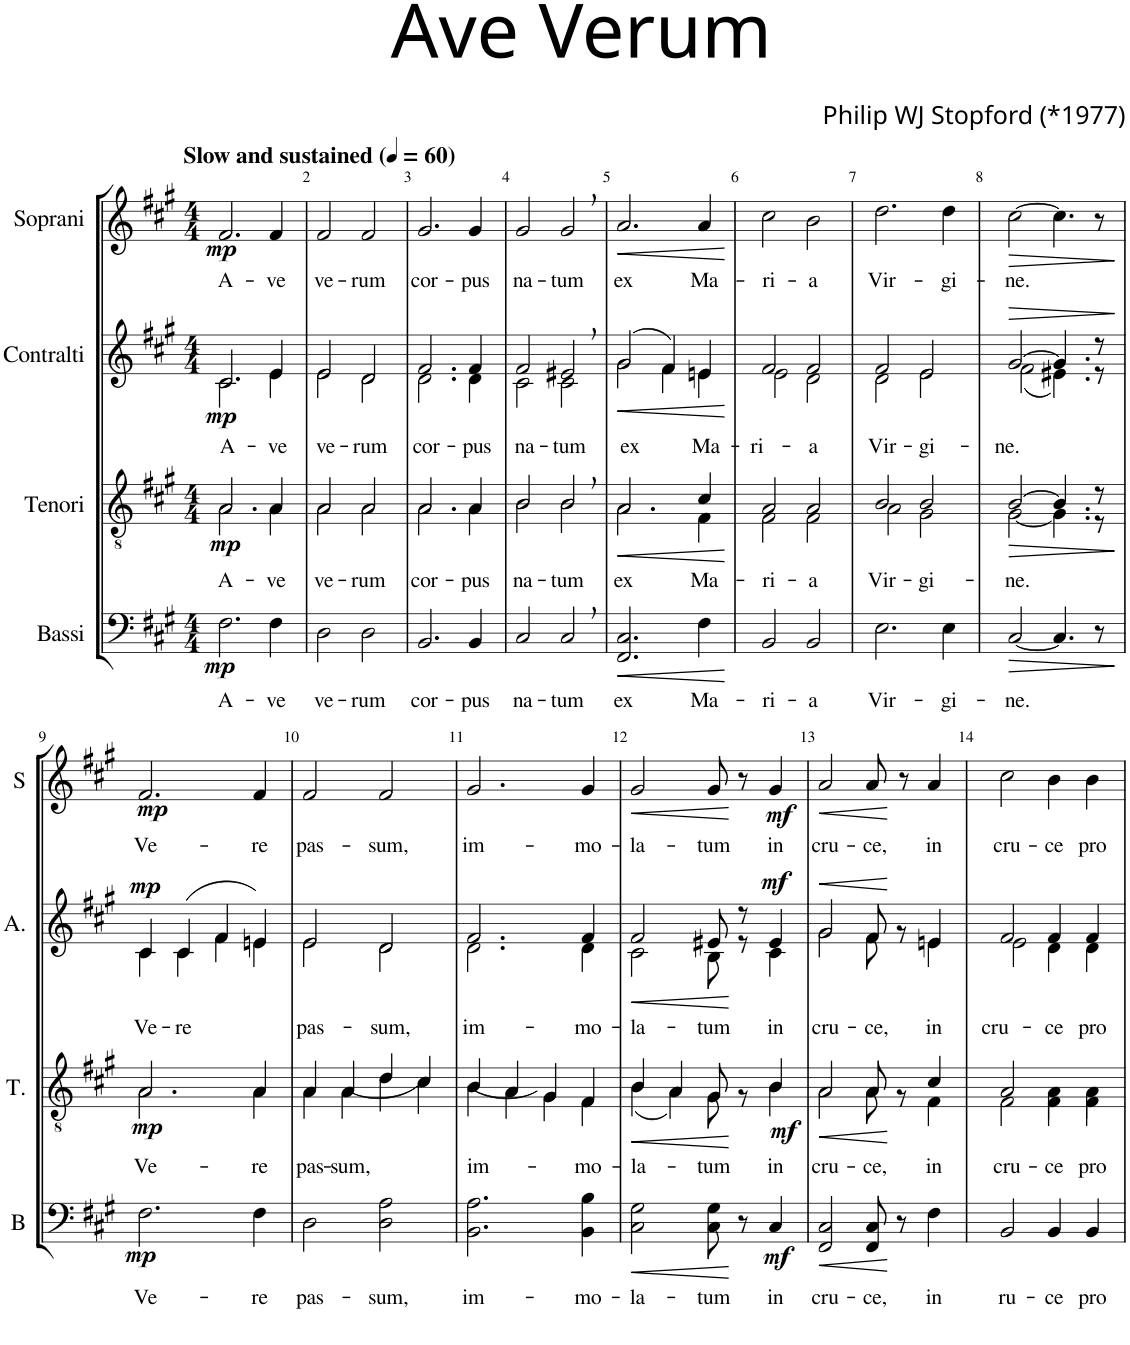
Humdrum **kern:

**kern	**text	**dynam	**kern	**text	**dynam	**kern	**text	**dynam	**kern	**text	**dynam
*part4	*part4	*part4	*part3	*part3	*part3	*part2	*part2	*part2	*part1	*part1	*part1
*staff4	*staff4	*staff4	*staff3	*staff3	*staff3	*staff2	*staff2	*staff2	*staff1	*staff1	*staff1
*I"Bassi	*	*	*I"Tenori	*	*	*I"Contralti	*	*	*I"Soprani	*	*
*I'B	*	*	*I'T.	*	*	*	*	*	*I'S	*	*
*clefF4	*	*	*clefGv2	*	*	*clefG2	*	*	*clefG2	*	*
*k[f#c#g#]	*	*	*k[f#c#g#]	*	*	*k[f#c#g#]	*	*	*k[f#c#g#]	*	*
*M4/4	*	*	*M4/4	*	*	*M4/4	*	*	*M4/4	*	*
*MM60	*	*	*MM60	*	*	*MM60	*	*	*MM60	*	*
=1	=1	=1	=1	=1	=1	=1	=1	=1	=1	=1	=1
!	!	!	!	!	!	!	!	!	!LO:TX:a:B:t=Slow and sustained	!	!
!	!LO:LY:b	!LO:DY:b	!	!LO:LY:b	!LO:DY:b	!	!LO:LY:b	!LO:DY:b	!	!LO:LY:b	!LO:DY:b
*	*	*	*^	*	*	*^	*	*	*	*	*
2.F#\	A-	mp	2.A/	2.A\	A-	mp	2.c#/	2.c#\	A-	mp	2.f#/	A-	mp
!	!LO:LY:b	!	!	!	!LO:LY:b	!	!	!	!LO:LY:b	!	!	!LO:LY:b	!
4F#\	-ve	.	4A/	4A\	-ve	.	4e/	4e\	-ve	.	4f#/	-ve	.
=2	=2	=2	=2	=2	=2	=2	=2	=2	=2	=2	=2	=2	=2
!	!LO:LY:b	!	!	!	!LO:LY:b	!	!	!	!LO:LY:b	!	!	!LO:LY:b	!
2D\	ve-	.	2A/	2A\	ve-	.	2e/	2e\	ve-	.	2f#/	ve-	.
!	!LO:LY:b	!	!	!	!LO:LY:b	!	!	!	!LO:LY:b	!	!	!LO:LY:b	!
2D\	-rum	.	2A/	2A\	-rum	.	2d/	2d\	-rum	.	2f#/	-rum	.
=3	=3	=3	=3	=3	=3	=3	=3	=3	=3	=3	=3	=3	=3
!	!LO:LY:b	!	!	!	!LO:LY:b	!	!	!	!LO:LY:b	!	!	!LO:LY:b	!
2.BB/	cor-	.	2.A/	2.A\	cor-	.	2.f#/	2.d\	cor-	.	2.g#/	cor-	.
!	!LO:LY:b	!	!	!	!LO:LY:b	!	!	!	!LO:LY:b	!	!	!LO:LY:b	!
4BB/	-pus	.	4A/	4A\	-pus	.	4f#/	4d\	-pus	.	4g#/	-pus	.
=4	=4	=4	=4	=4	=4	=4	=4	=4	=4	=4	=4	=4	=4
!	!LO:LY:b	!	!	!	!LO:LY:b	!	!	!	!LO:LY:b	!	!	!LO:LY:b	!
2C#/	na-	.	2B/	2B\	na-	.	2f#/	2c#\	na-	.	2g#/	na-	.
!	!LO:LY:b	!	!	!	!LO:LY:b	!	!	!	!LO:LY:b	!	!	!LO:LY:b	!
2C#,/	-tum	.	2B,/	2B\	-tum	.	2e#X,/	2c#\	-tum	.	2g#,/	-tum	.
=5	=5	=5	=5	=5	=5	=5	=5	=5	=5	=5	=5	=5	=5
!	!LO:LY:b	!LO:HP:b	!	!	!LO:LY:b	!LO:HP:b	!	!	!LO:LY:b	!LO:HP:b	!	!LO:LY:b	!LO:HP:b
2.FF#/ 2.C#/	ex	<	2.A/	2.A\	ex	<	(2g#/	2g#\	ex	<	2.a/	ex	<
.	.	.	.	.	.	.	4f#/)	4f#\	.	.	.	.	.
!	!LO:LY:b	!	!	!	!LO:LY:b	!	!	!	!LO:LY:b	!	!	!LO:LY:b	!
4F#\	Ma-	.	4c#/	4F#\	Ma-	.	4e/	4en\	Ma-	.	4a/	Ma-	.
*	*	*	*v	*v	*	*	*	*	*	*	*	*	*
*	*	*	*	*	*	*v	*v	*	*	*	*	*
.	.	[	.	.	[	.	.	[	.	.	[
=6	=6	=6	=6	=6	=6	=6	=6	=6	=6	=6	=6
!	!LO:LY:b	!	!	!LO:LY:b	!	!	!LO:LY:b	!	!	!LO:LY:b	!
*	*	*	*^	*	*	*^	*	*	*	*	*
2BB/	-ri-	.	2A/	2F#\	-ri-	.	2f#/	2e\	-ri-	.	2cc#\	-ri-	.
!	!LO:LY:b	!	!	!	!LO:LY:b	!	!	!	!LO:LY:b	!	!	!LO:LY:b	!
2BB/	-a	.	2A/	2F#\	-a	.	2f#/	2d\	-a	.	2b\	-a	.
=7	=7	=7	=7	=7	=7	=7	=7	=7	=7	=7	=7	=7	=7
!	!LO:LY:b	!	!	!	!LO:LY:b	!	!	!	!LO:LY:b	!	!	!LO:LY:b	!
2.E\	Vir-	.	2B/	2A\	Vir-	.	2f#/	2d\	Vir-	.	2.dd\	Vir-	.
!	!	!	!	!	!LO:LY:b	!	!	!	!LO:LY:b	!	!	!	!
.	.	.	2B/	2G#\	-gi-	.	2e/	2e\	-gi-	.	.	.	.
!	!LO:LY:b	!	!	!	!	!	!	!	!	!	!	!LO:LY:b	!
4E\	-gi-	.	.	.	.	.	.	.	.	.	4dd\	-gi-	.
=8	=8	=8	=8	=8	=8	=8	=8	=8	=8	=8	=8	=8	=8
!	!LO:LY:b	!LO:HP:b	!	!	!LO:LY:b	!LO:HP:b	!	!	!LO:LY:b	!LO:HP:b	!	!LO:LY:b	!LO:HP:b
[2C#/	-ne.	>	[2B/	[2G#\	-ne.	>	[2g#/	(2f#\	-ne.	>	[2cc#\	-ne.	>
4.C#/]	.	.	4.B/]	4.G#\]	.	.	4.g#/]	4.e#X\)	.	.	4.cc#\]	.	.
8r	.	.	8r	8r	.	.	8r	8r	.	.	8r	.	.
*	*	*	*v	*v	*	*	*	*	*	*	*	*	*
*	*	*	*	*	*	*v	*v	*	*	*	*	*
.	.	]	.	.	]	.	.	]	.	.	]
!!LO:LB:g=z
=9	=9	=9	=9	=9	=9	=9	=9	=9	=9	=9	=9
!	!LO:LY:b	!LO:DY:b	!	!LO:LY:b	!LO:DY:b	!	!LO:LY:b	!LO:DY:a	!	!LO:LY:b	!LO:DY:b
*	*	*	*^	*	*	*^	*	*	*	*	*
2.F#\	Ve-	mp	2.A/	2.A\	Ve-	mp	4c#/	4c#\	Ve-	mp	2.f#/	Ve-	mp
!	!	!	!	!	!	!	!	!	!LO:LY:b	!	!	!	!
.	.	.	.	.	.	.	(4c#/	4c#\	-re	.	.	.	.
.	.	.	.	.	.	.	4f#/	4f#\	.	.	.	.	.
!	!LO:LY:b	!	!	!	!LO:LY:b	!	!	!	!	!	!	!LO:LY:b	!
4F#\	-re	.	4A/	4A\	-re	.	4e/)	4en\	.	.	4f#/	-re	.
=10	=10	=10	=10	=10	=10	=10	=10	=10	=10	=10	=10	=10	=10
!	!LO:LY:b	!	!	!	!LO:LY:b	!	!	!	!LO:LY:b	!	!	!LO:LY:b	!
2D\	pas-	.	4A/	4A\	pas-	.	2e/	2e\	pas-	.	2f#/	pas-	.
!	!	!	!	!	!LO:LY:b	!	!	!	!	!	!	!	!
.	.	.	4A/	(4A\	-sum,	.	.	.	.	.	.	.	.
!	!LO:LY:b	!	!	!	!	!	!	!	!LO:LY:b	!	!	!LO:LY:b	!
2D\ 2A\	-sum,	.	4d/	4d\	.	.	2d/	2d\	-sum,	.	2f#/	-sum,	.
.	.	.	4c#/	4c#\)	.	.	.	.	.	.	.	.	.
=11	=11	=11	=11	=11	=11	=11	=11	=11	=11	=11	=11	=11	=11
!	!LO:LY:b	!	!	!	!LO:LY:b	!	!	!	!LO:LY:b	!	!	!LO:LY:b	!
2.BB\ 2.A\	im-	.	4B/	(4B\	-im-	.	2.f#/	2.d\	im-	.	2.g#/	im-	.
.	.	.	4A/	4A\	.	.	.	.	.	.	.	.	.
.	.	.	4G#/	4G#\)	.	.	.	.	.	.	.	.	.
!	!LO:LY:b	!	!	!	!LO:LY:b	!	!	!	!LO:LY:b	!	!	!LO:LY:b	!
4BB\ 4B\	-mo-	.	4F#/	4F#\	-mo-	.	4f#/	4d\	-mo-	.	4g#/	-mo-	.
=12	=12	=12	=12	=12	=12	=12	=12	=12	=12	=12	=12	=12	=12
!	!LO:LY:b	!LO:HP:b	!	!	!LO:LY:b	!LO:HP:b	!	!	!LO:LY:b	!LO:HP:b	!	!LO:LY:b	!LO:HP:b
2C#\ 2G#\	-la-	<	4B/	(4B\	-la-	<	2f#/	2c#\	-la-	<	2g#/	-la-	<
.	.	.	4A/	4A\)	.	.	.	.	.	.	.	.	.
!	!LO:LY:b	!	!	!	!LO:LY:b	!	!	!	!LO:LY:b	!	!	!LO:LY:b	!
8C#\ 8G#\	-tum	.	8G#/	8G#\	-tum	.	8e#X/	8B\	-tum	.	8g#/	-tum	.
8r	.	[	8ryy	8r	.	[	8r	8r	.	[	8r	.	[
!	!LO:LY:b	!LO:DY:b	!	!	!LO:LY:b	!LO:DY:b	!	!	!LO:LY:b	!LO:DY:a	!	!LO:LY:b	!LO:DY:b
4C#/	in	mf	4B/	4B\	in	mf	4e#/	4c#\	in	mf	4g#/	in	mf
=13	=13	=13	=13	=13	=13	=13	=13	=13	=13	=13	=13	=13	=13
!	!LO:LY:b	!LO:HP:b	!	!	!LO:LY:b	!LO:HP:b	!	!	!LO:LY:b	!LO:HP:b	!	!LO:LY:b	!LO:HP:b
2FF#/ 2C#/	cru-	<	2A/	2A\	cru-	<	2g#/	2g#\	cru-	<	2a/	cru-	<
!	!LO:LY:b	!	!	!	!LO:LY:b	!	!	!	!LO:LY:b	!	!	!LO:LY:b	!
8FF#/ 8C#/	-ce,	.	8A/	8A\	-ce,	.	8f#/	8f#\	-ce,	.	8a/	-ce,	.
8r	.	[	8ryy	8r	.	[	8ryy	8r	.	[	8r	.	[
!	!LO:LY:b	!	!	!	!LO:LY:b	!	!	!	!LO:LY:b	!	!	!LO:LY:b	!
4F#\	in	.	4c#/	4F#\	in	.	4e/	4en\	in	.	4a/	in	.
=14	=14	=14	=14	=14	=14	=14	=14	=14	=14	=14	=14	=14	=14
!	!LO:LY:b	!	!	!	!LO:LY:b	!	!	!	!LO:LY:b	!	!	!LO:LY:b	!
2BB/	ru-	.	2A/	2F#\	cru-	.	2f#/	2e\	cru-	.	2cc#\	cru-	.
!	!LO:LY:b	!	!	!	!LO:LY:b	!	!	!	!LO:LY:b	!	!	!LO:LY:b	!
4BB/	-ce	.	4A\	4F#\	-ce	.	4f#/	4d\	-ce	.	4b\	-ce	.
!	!LO:LY:b	!	!	!	!LO:LY:b	!	!	!	!LO:LY:b	!	!	!LO:LY:b	!
4BB/	pro	.	4A\	4F#\	pro	.	4f#/	4d\	pro	.	4b\	pro	.
*	*	*	*v	*v	*	*	*	*	*	*	*	*	*
*	*	*	*	*	*	*v	*v	*	*	*	*	*
=	=	=	=	=	=	=	=	=	=	=	=
*-	*-	*-	*-	*-	*-	*-	*-	*-	*-	*-	*-
